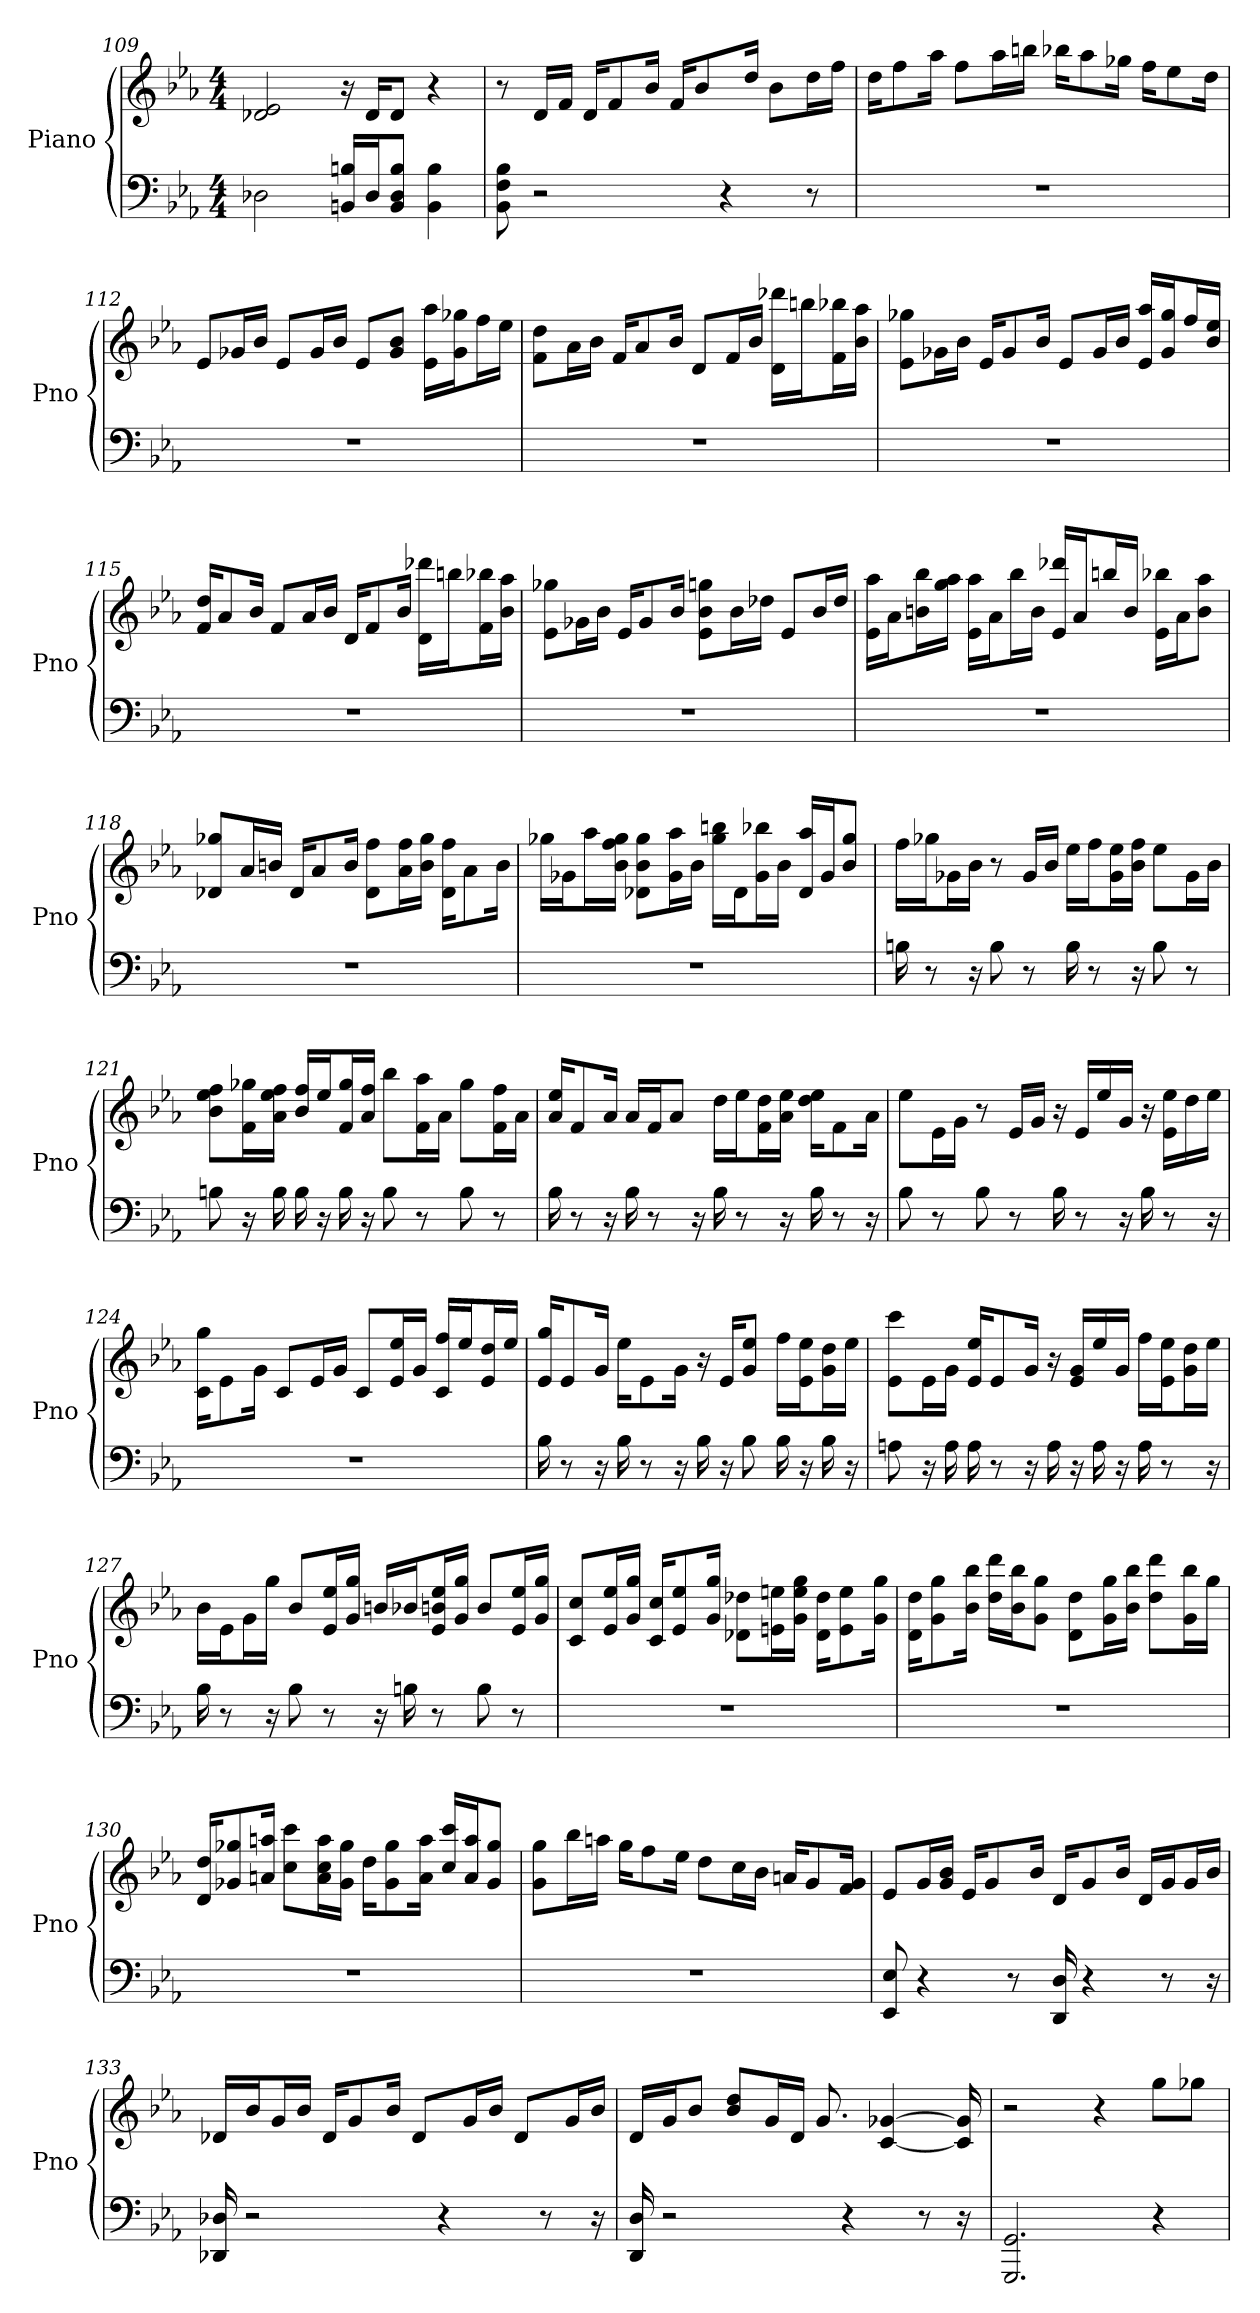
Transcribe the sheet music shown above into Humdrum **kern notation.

**kern	**kern
*part1	*part1
*staff2	*staff1
*I"Piano	*
*I'Pno	*
*clefF4	*clefG2
*k[b-e-a-]	*k[b-e-a-]
*E-:	*E-:
*M4/4	*M4/4
=109	=109
2D-	2e- 2d-
16BB/ 16B/LL	16r
16D-/J	16d-/KL
8BB/ 8B/ 8D-/J	8d-/J
4BB 4B	4r
=110	=110
8BB- 8B- 8F	8r
2r	16d/LL
.	16f/JJ
.	16d/KL
.	8f/
.	16b-/Jk
.	16f/KL
.	8b-/
4r	.
.	16dd/Jk
.	8b-\L
8r	16dd\L
.	16ff\JJ
=111	=111
1r	16dd\KL
.	8ff\
.	16aa-\Jk
.	8ff\L
.	16aa-\L
.	16bb\JJ
.	16bb-\KL
.	8aa-\
.	16gg-\Jk
.	16ff\KL
.	8ee-\
.	16dd\Jk
=112	=112
1r	8e-/L
.	16g-/L
.	16b-/JJ
.	8e-/L
.	16g-/L
.	16b-/JJ
.	8e-/L
.	8g-/ 8b-/J
.	16aa-\ 16e-\LL
.	16gg-\ 16g-\J
.	16ff\L
.	16ee-\JJ
=113	=113
1r	8dd\ 8f\L
.	16a-\L
.	16b-\JJ
.	16f/KL
.	8a-/
.	16b-/Jk
.	8d/L
.	16f/L
.	16b-/JJ
.	16ddd-\ 16d\LL
.	16bb\J
.	16f\ 16bb-\L
.	16aa-\ 16b-\JJ
=114	=114
1r	8gg-\ 8e-\L
.	16g-\L
.	16b-\JJ
.	16e-/KL
.	8g-/
.	16b-/Jk
.	8e-/L
.	16g-/L
.	16b-/JJ
.	16e-/ 16aa-/LL
.	16gg-/ 16g-/J
.	16ff/L
.	16b-/ 16ee-/JJ
=115	=115
1r	16f/ 16dd/KL
.	8a-/
.	16b-/Jk
.	8f/L
.	16a-/L
.	16b-/JJ
.	16d/KL
.	8f/
.	16b-/Jk
.	16d\ 16ddd-\LL
.	16bb\J
.	16f\ 16bb-\L
.	16b-\ 16aa-\JJ
=116	=116
1r	8gg-\ 8e-\L
.	16g-\L
.	16b-\JJ
.	16e-/KL
.	8g-/
.	16b-/Jk
.	8b-\ 8gg\ 8e-\L
.	16b-\L
.	16dd-\JJ
.	8e-/L
.	16b-/L
.	16dd-/JJ
=117	=117
1r	16e-\ 16aa-\LL
.	16a-\J
.	16bb-\ 16b\L
.	16aa-\ 16gg\JJ
.	16aa-\ 16e-\LL
.	16a-\J
.	16bb-\L
.	16b\JJ
.	16e-/ 16ddd-/LL
.	16a-/J
.	16bb/L
.	16b/JJ
.	16bb-\ 16e-\LL
.	16a-\J
.	8aa-\ 8b\J
=118	=118
1r	8d-/ 8gg-/L
.	16a-/L
.	16b/JJ
.	16d-/KL
.	8a-/
.	16b/Jk
.	8ff\ 8d-\L
.	16a-\ 16ff\L
.	16b\ 16gg-\JJ
.	16ff\ 16d-\KL
.	8a-\
.	16b\Jk
=119	=119
1r	16gg-\LL
.	16g-\J
.	16aa-\L
.	16gg-\ 16b-\ 16ff\JJ
.	8gg-\ 8d-\ 8b-\L
.	16aa-\ 16g-\L
.	16b-\JJ
.	16gg-\ 16bb\LL
.	16d-\J
.	16g-\ 16bb-\L
.	16b-\JJ
.	16d-/ 16aa-/LL
.	16g-/J
.	8gg-/ 8b-/J
=120	=120
16B	16ff\LL
8r	16gg-\J
.	16g-\L
16r	16b-\JJ
8B	8r
8r	16g-/LL
.	16b-/JJ
16B	16ee-\LL
8r	16ff\J
.	16g-\ 16ee-\L
16r	16b-\ 16ff\JJ
8B	8ee-\L
8r	16g-\L
.	16b-\JJ
=121	=121
8B	8b-\ 8ee-\ 8ff\L
16r	16gg-\ 16f\L
16B	16a-\ 16ff\ 16ee-\JJ
16B	16b-/ 16ff/LL
16r	16ee-/J
16B	16f/ 16gg-/L
16r	16ff/ 16a-/JJ
8B	8bb-\L
8r	16f\ 16aa-\L
.	16a-\JJ
8B	8gg-\L
8r	16f\ 16ff\L
.	16a-\JJ
=122	=122
16B-	16a-/ 16ee-/KL
8r	8f/
16r	16a-/Jk
16B-	16a-/LL
8r	16f/J
.	8a-/J
16r	.
16B-	16dd\LL
8r	16ee-\J
.	16f\ 16dd\L
16r	16ee-\ 16a-\JJ
16B-	16dd\ 16ee-\KL
8r	8f\
16r	16a-\Jk
=123	=123
8B-	8ee-\L
8r	16e-\L
.	16g\JJ
8B-	8r
8r	16e-/LL
.	16g/JJ
16B-	16r
8r	16e-/LL
.	16ee-/
16r	16g/JJ
16B-	16r
8r	16ee-\ 16e-\LL
.	16dd\
16r	16ee-\JJ
=124	=124
1r	16gg\ 16c\KL
.	8e-\
.	16g\Jk
.	8c/L
.	16e-/L
.	16g/JJ
.	8c/L
.	16e-/ 16ee-/L
.	16g/JJ
.	16c/ 16ff/LL
.	16ee-/J
.	16e-/ 16dd/L
.	16ee-/JJ
=125	=125
16B-	16e-/ 16gg/KL
8r	8e-/
16r	16g/Jk
16B-	16ee-\KL
8r	8e-\
16r	16g\Jk
16B-	16r
16r	16e-/KL
8B-	8ee-/ 8g/J
16B-	16ff\LL
16r	16ee-\ 16e-\J
16B-	16dd\ 16g\L
16r	16ee-\JJ
=126	=126
8A	8ccc\ 8e-\L
16r	16e-\L
16A	16g\JJ
16A	16e-/ 16ee-/KL
8r	8e-/
16r	16g/Jk
16A	16r
16r	16e-/ 16g/LL
16A	16ee-/
16r	16g/JJ
16A	16ff\LL
8r	16e-\ 16ee-\J
.	16dd\ 16g\L
16r	16ee-\JJ
=127	=127
16B-	16b-\LL
8r	16e-\J
.	16g\L
16r	16gg\JJ
8B-	8b-/L
8r	16ee-/ 16e-/L
.	16gg/ 16g/JJ
16r	16b/LL
16B	16b-/J
8r	16ee-/ 16b/ 16e-/L
.	16gg/ 16g/JJ
8B	8b/L
8r	16e-/ 16ee-/L
.	16gg/ 16g/JJ
=128	=128
1r	8cc/ 8c/L
.	16e-/ 16ee-/L
.	16gg/ 16g/JJ
.	16c/ 16cc/KL
.	8ee-/ 8e-/
.	16gg/ 16g/Jk
.	8dd-\ 8d-\L
.	16ee\ 16e\L
.	16gg\ 16g\ 16ee\JJ
.	16dd-\ 16d-\KL
.	8ee\ 8e\
.	16gg\ 16g\Jk
=129	=129
1r	16dd\ 16d\KL
.	8g\ 8gg\
.	16b-\ 16bb-\Jk
.	16dd\ 16ddd\LL
.	16b-\ 16bb-\J
.	8gg\ 8g\J
.	8dd\ 8d\L
.	16gg\ 16g\L
.	16b-\ 16bb-\JJ
.	8dd\ 8ddd\L
.	16bb-\ 16g\L
.	16gg\JJ
=130	=130
1r	16d/ 16dd/KL
.	8g-/ 8gg-/
.	16aa/ 16a/Jk
.	8ccc\ 8cc\L
.	16aa\ 16cc\ 16a\L
.	16gg-\ 16g-\JJ
.	16dd\KL
.	8gg-\ 8g-\
.	16aa\ 16a\Jk
.	16cc/ 16ccc/LL
.	16aa/ 16a/J
.	8gg-/ 8g-/J
=131	=131
1r	8gg\ 8g\L
.	16bb-\L
.	16aa\JJ
.	16gg\KL
.	8ff\
.	16ee-\Jk
.	8dd\L
.	16cc\L
.	16b-\JJ
.	16a/KL
.	8g/
.	16f/ 16g/Jk
=132	=132
8E- 8EE-	8e-/L
4r	16g/L
.	16b-/ 16g/JJ
.	16e-/KL
.	8g/
8r	.
.	16b-/Jk
16DD 16D	16d/KL
4r	8g/
.	16b-/Jk
.	16d/LL
8r	16g/J
.	16g/L
16r	16b-/JJ
=133	=133
16DD- 16D-	16d-/LL
2r	16b-/J
.	16g/L
.	16b-/JJ
.	16d-/KL
.	8g/
.	16b-/Jk
.	8d-/L
4r	.
.	16g/L
.	16b-/JJ
.	8d-/L
8r	.
.	16g/L
16r	16b-/JJ
=134	=134
16DD 16D	16d/LL
2r	16g/J
.	8b-/J
.	8dd/ 8b-/L
.	16g/L
.	16d/JJ
.	8.g
4r	.
.	[4g- [4c
8r	.
16r	16g-] 16c]
=135	=135
2.GGG 2.GG	2r
.	4r
4r	8gg\L
.	8gg-\J
=	=
*-	*-
